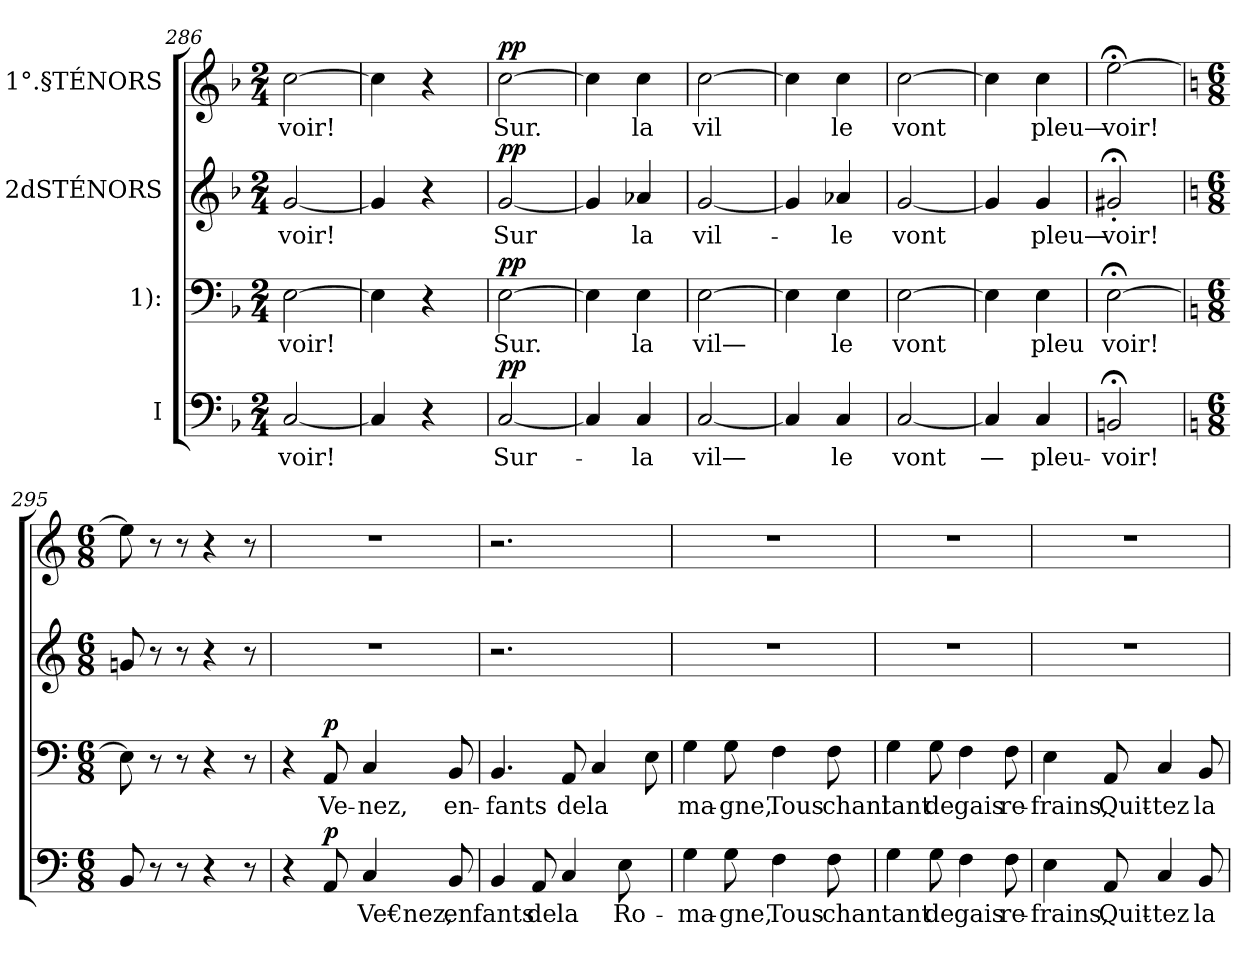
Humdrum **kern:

**kern	**text	**dynam	**kern	**text	**dynam	**kern	**text	**dynam	**kern	**text	**dynam
*part4	*part4	*part4	*part3	*part3	*part3	*part2	*part2	*part2	*part1	*part1	*part1
*staff4	*staff4	*staff4	*staff3	*staff3	*staff3	*staff2	*staff2	*staff2	*staff1	*staff1	*staff1
*I"I	*	*	*I"1):	*	*	*I"2dSTÉNORS	*	*	*I"1°.§TÉNORS	*	*
*clefF4	*	*	*clefF4	*	*	*clefG2	*	*	*clefG2	*	*
*k[b-]	*	*	*k[b-]	*	*	*k[b-]	*	*	*k[b-]	*	*
*M2/4	*	*	*M2/4	*	*	*M2/4	*	*	*M2/4	*	*
=286	=286	=286	=286	=286	=286	=286	=286	=286	=286	=286	=286
[2Ci/	voir!	.	[2Ei\	voir!	.	[2gi/	voir!	.	[2cci\	voir!	.
=287	=287	=287	=287	=287	=287	=287	=287	=287	=287	=287	=287
4Ci/]	.	.	4Ei\]	.	.	4gi/]	.	.	4cci\]	.	.
4r	.	.	4r	.	.	4r	.	.	4r	.	.
=288	=288	=288	=288	=288	=288	=288	=288	=288	=288	=288	=288
!	!	!LO:DY:a	!	!	!LO:DY:a	!	!	!LO:DY:a	!	!	!LO:DY:a
[2Ci/	Sur-	pp	[2Ei\	Sur.	pp	[2gi/	Sur	pp	[2cci\	Sur.	pp
=289	=289	=289	=289	=289	=289	=289	=289	=289	=289	=289	=289
4Ci/]	.	.	4Ei\]	.	.	4gi/]	.	.	4cci\]	.	.
4Ci/	la	.	4Ei\	la	.	4a-Xi/	la	.	4cci\	la	.
=290	=290	=290	=290	=290	=290	=290	=290	=290	=290	=290	=290
[2Ci/	vil—	.	[2Ei\	vil—	.	[2gi/	vil-	.	[2cci\	vil	.
!!LO:LB:g=z
=291	=291	=291	=291	=291	=291	=291	=291	=291	=291	=291	=291
4Ci/]	.	.	4Ei\]	.	.	4gi/]	.	.	4cci\]	.	.
4Ci/	le	.	4Ei\	le	.	4a-Xi/	le	.	4cci\	le	.
=292	=292	=292	=292	=292	=292	=292	=292	=292	=292	=292	=292
[2Ci/	vont	.	[2Ei\	vont	.	[2gi/	vont	.	[2cci\	vont	.
=293	=293	=293	=293	=293	=293	=293	=293	=293	=293	=293	=293
4Ci/]	—	.	4Ei\]	.	.	4gi/]	.	.	4cci\]	.	.
4Ci/	pleu-	.	4Ei\	pleu	.	4gi/	pleu—	.	4cci\	pleu—	.
=294	=294	=294	=294	=294	=294	=294	=294	=294	=294	=294	=294
2BBn;i/	voir!	.	[2E;i\	voir!	.	2g#X;'>i/	voir!	.	[2ee;i\	voir!	.
=295	=295	=295	=295	=295	=295	=295	=295	=295	=295	=295	=295
*k[]	*	*	*k[]	*	*	*k[]	*	*	*k[]	*	*
*M6/8	*	*	*M6/8	*	*	*M6/8	*	*	*M6/8	*	*
8BBi/	.	.	8Ei\]	.	.	8gni/	.	.	8eei\]	.	.
8r	.	.	8r	.	.	8r	.	.	8r	.	.
8r	.	.	8r	.	.	8r	.	.	8r	.	.
4r	.	.	4r	.	.	4r	.	.	4r	.	.
8r	.	.	8r	.	.	8r	.	.	8r	.	.
=296	=296	=296	=296	=296	=296	=296	=296	=296	=296	=296	=296
4r	.	.	4r	.	.	2.r	.	.	2.r	.	.
!	!	!LO:DY:a	!	!	!LO:DY:a	!	!	!	!	!	!
8AAi/	.	p	8AAi/	Ve-	p	.	.	.	.	.	.
4Ci/	Ve€nez,	.	4Ci/	nez,	.	.	.	.	.	.	.
8BBi/	en	.	8BBi/	en-	.	.	.	.	.	.	.
!!LO:LB:g=z
=297	=297	=297	=297	=297	=297	=297	=297	=297	=297	=297	=297
4BBi/	fants	.	4.BBi/	fants	.	2.r	.	.	2.r	.	.
8AAi/	de	.	.	.	.	.	.	.	.	.	.
4Ci/	la	.	8AAi/	de	.	.	.	.	.	.	.
.	.	.	4Ci/	la	.	.	.	.	.	.	.
8Ei\	Ro-	.	.	.	.	.	.	.	.	.	.
8ryy	.	.	8Ej\	.	.	8ryy	.	.	8ryy	.	.
=298	=298	=298	=298	=298	=298	=298	=298	=298	=298	=298	=298
4Gi\	ma-	.	4Gi\	ma-	.	2.r	.	.	2.r	.	.
8Gi\	gne,	.	8Gi\	gne,	.	.	.	.	.	.	.
4Fi\	Tous	.	4Fi\	Tous	.	.	.	.	.	.	.
8Fi\	chan	.	8Fi\	chanl	.	.	.	.	.	.	.
=299	=299	=299	=299	=299	=299	=299	=299	=299	=299	=299	=299
4Gi\	tant	.	4Gi\	tant	.	2.r	.	.	2.r	.	.
8Gi\	de	.	8Gi\	de	.	.	.	.	.	.	.
4Fi\	gais	.	4Fi\	gais	.	.	.	.	.	.	.
8Fi\	re-	.	8Fi\	re-	.	.	.	.	.	.	.
=300	=300	=300	=300	=300	=300	=300	=300	=300	=300	=300	=300
4Ei\	frains,	.	4Ei\	frains,	.	2.r	.	.	2.r	.	.
8AAi/	Quit-	.	8AAi/	Quit-	.	.	.	.	.	.	.
4Ci/	tez	.	4Ci/	tez	.	.	.	.	.	.	.
8BBi/	la	.	8BBi/	la	.	.	.	.	.	.	.
=	=	=	=	=	=	=	=	=	=	=	=
*-	*-	*-	*-	*-	*-	*-	*-	*-	*-	*-	*-
